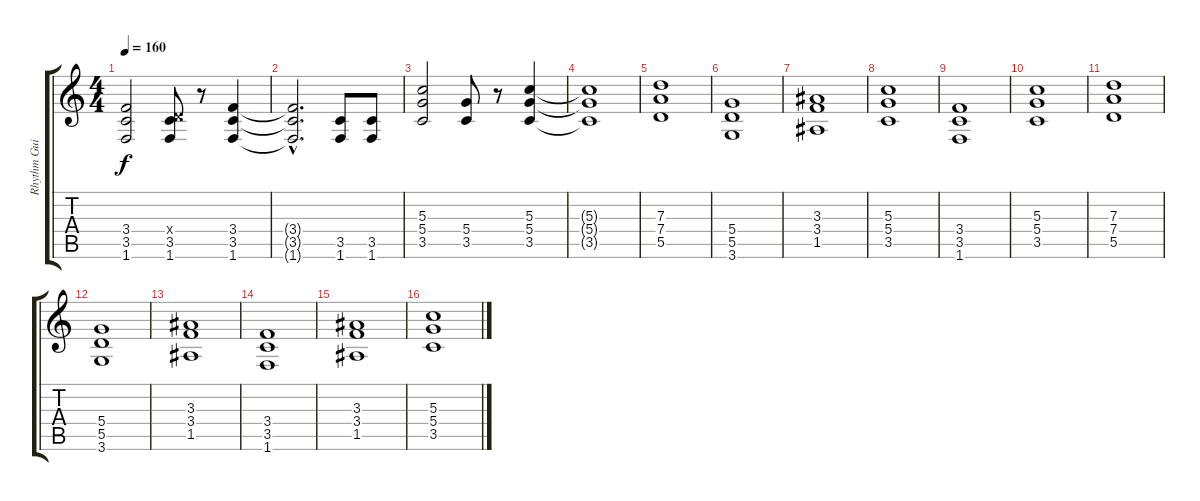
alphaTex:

\track ("Rhythm Guitar 1" "Rhythm Gui") {instrument distortionguitar}
\staff {score tabs}
\tuning (E4 B3 G3 D3 A2 E2) {hide}
\ts (4 4)
\tempo 160
\clef g2
\ks c
(3.4 3.5 1.6).2{dy f} (0.4{x} 3.5 1.6).8 r.8 (3.4 3.5 1.6).4 |
(3.4{hac t} 3.5{hac t} 1.6{hac t}).2{d} (3.5 1.6).8 (3.5 1.6).8 |
(5.3 5.4 3.5).2 (5.4 3.5).8 r.8 (5.3 5.4 3.5).4 |
(5.3{t} 5.4{t} 3.5{t}).1 |
(7.3 7.4 5.5).1 |
(5.4 5.5 3.6).1 |
(3.3 3.4 1.5).1 |
(5.3 5.4 3.5).1 |
(3.4 3.5 1.6).1 |
(5.3 5.4 3.5).1 |
(7.3 7.4 5.5).1 |
(5.4 5.5 3.6).1 |
(3.3 3.4 1.5).1 |
(3.4 3.5 1.6).1 |
(3.3 3.4 1.5).1 |
(5.3 5.4 3.5).1
